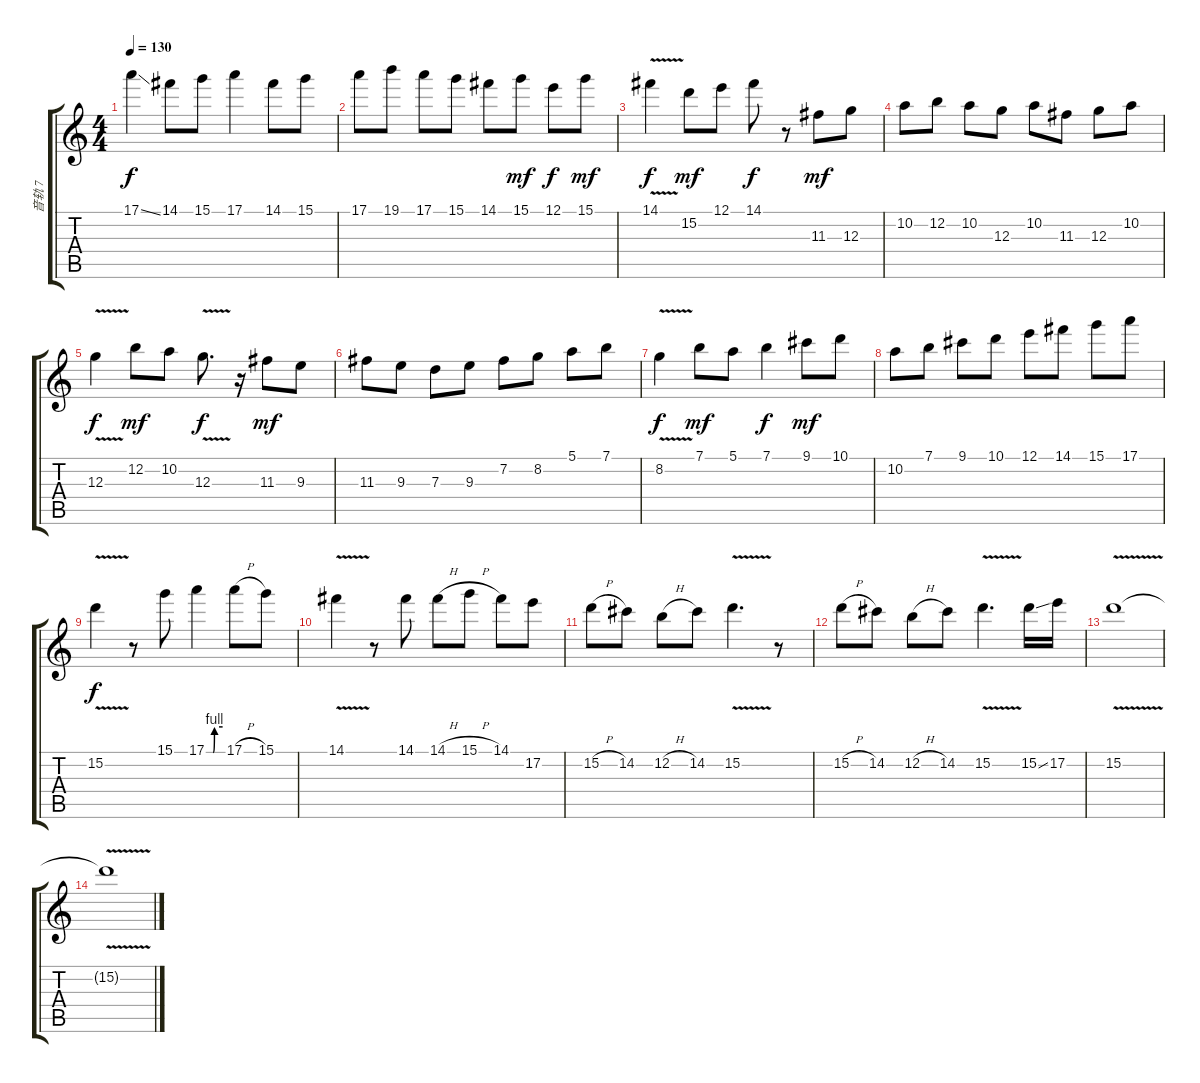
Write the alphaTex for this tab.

\track ("音轨 7" "音轨 7") {instrument distortionguitar}
\staff {score tabs}
\tuning (E4 B3 G3 D3 A2 E2) {hide}
\ts (4 4)
\tempo 130
\clef g2
\ks c
17.1{ss}.4{dy f} 14.1.8 15.1.8 17.1.4 14.1.8 15.1.8 |
17.1.8 19.1.8 17.1.8 15.1.8 14.1.8 15.1.8{dy mf} 12.1.8{dy f} 15.1.8{dy mf} |
14.1{v}.4{dy f} 15.2.8{dy mf} 12.1.8 14.1.8{dy f} r.8 11.3.8{dy mf} 12.3.8 |
10.2.8 12.2.8 10.2.8 12.3.8 10.2.8 11.3.8 12.3.8 10.2.8 |
12.3{v}.4{dy f} 12.2.8{dy mf} 10.2.8 12.3{v}.8{d dy f} r.16 11.3.8{dy mf} 9.3.8 |
11.3.8 9.3.8 7.3.8 9.3.8 7.2.8 8.2.8 5.1.8 7.1.8 |
8.2{v}.4{dy f} 7.1.8{dy mf} 5.1.8 7.1.4{dy f} 9.1.8{dy mf} 10.1.8 |
10.2.8 7.1.8 9.1.8 10.1.8 12.1.8 14.1.8 15.1.8 17.1.8 |
15.2{v}.4{dy f} r.8 15.1.8 17.1{be (custom 0 0 25 0 30 4 60 4)}.4 17.1{h}.8 15.1.8 |
14.1{v}.4 r.8 14.1.8 14.1{h}.8 15.1{h}.8 14.1.8 17.2.8 |
15.2{h}.8 14.2.8 12.2{h}.8 14.2.8 15.2{v}.4{d} r.8 |
15.2{h}.8 14.2.8 12.2{h}.8 14.2.8 15.2{v}.4{d} 15.2{ss}.16 17.2.16 |
15.2{v}.1 |
15.2{t}.1
